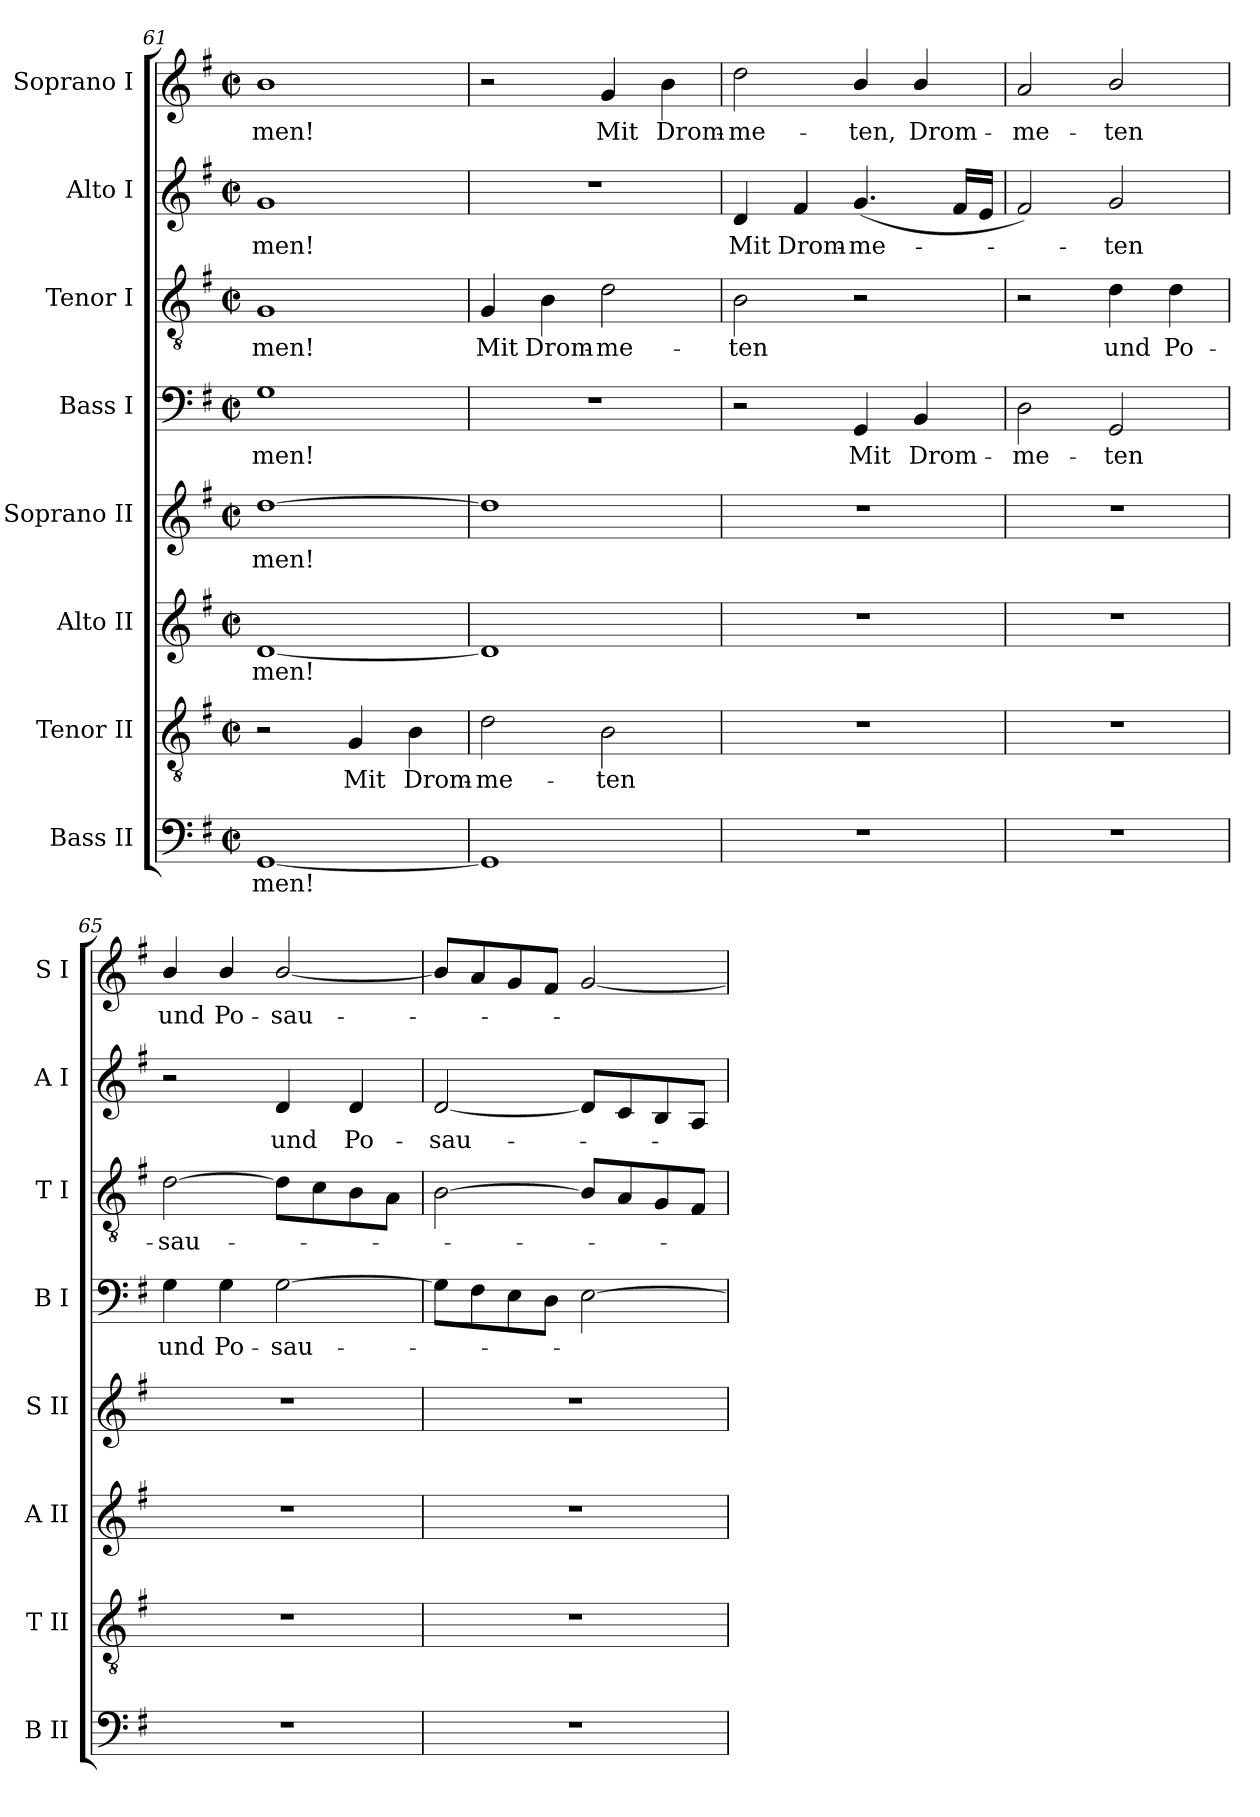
**kern	**text	**kern	**text	**kern	**text	**kern	**text	**kern	**text	**kern	**text	**kern	**text	**kern	**text
*part8	*part8	*part7	*part7	*part6	*part6	*part5	*part5	*part4	*part4	*part3	*part3	*part2	*part2	*part1	*part1
*staff8	*staff8	*staff7	*staff7	*staff6	*staff6	*staff5	*staff5	*staff4	*staff4	*staff3	*staff3	*staff2	*staff2	*staff1	*staff1
*I"Bass II	*	*I"Tenor II	*	*I"Alto II	*	*I"Soprano II	*	*I"Bass I	*	*I"Tenor I	*	*I"Alto I	*	*I"Soprano I	*
*I'B II	*	*I'T II	*	*I'A II	*	*I'S II	*	*I'B I	*	*I'T I	*	*I'A I	*	*I'S I	*
!!LO:LB:g=z
*clefF4	*	*clefGv2	*	*clefG2	*	*clefG2	*	*clefF4	*	*clefGv2	*	*clefG2	*	*clefG2	*
*k[f#]	*	*k[f#]	*	*k[f#]	*	*k[f#]	*	*k[f#]	*	*k[f#]	*	*k[f#]	*	*k[f#]	*
*G:	*	*G:	*	*G:	*	*G:	*	*G:	*	*G:	*	*G:	*	*G:	*
*M2/2	*	*M2/2	*	*M2/2	*	*M2/2	*	*M2/2	*	*M2/2	*	*M2/2	*	*M2/2	*
*met(c|)	*	*met(c|)	*	*met(c|)	*	*met(c|)	*	*met(c|)	*	*met(c|)	*	*met(c|)	*	*met(c|)	*
=61	=61	=61	=61	=61	=61	=61	=61	=61	=61	=61	=61	=61	=61	=61	=61
!	!LO:LY:b	!	!	!	!LO:LY:b	!	!LO:LY:b	!	!LO:LY:b	!	!LO:LY:b	!	!LO:LY:b	!	!LO:LY:b
[1GG	-men!	2r	.	[1d	-men!	[1dd	men!	1G	-men!	1G	men!	1g	men!	1b	-men!
!	!	!	!LO:LY:b	!	!	!	!	!	!	!	!	!	!	!	!
.	.	4G	Mit	.	.	.	.	.	.	.	.	.	.	.	.
!	!	!	!LO:LY:b	!	!	!	!	!	!	!	!	!	!	!	!
.	.	4B	Drom-	.	.	.	.	.	.	.	.	.	.	.	.
=62	=62	=62	=62	=62	=62	=62	=62	=62	=62	=62	=62	=62	=62	=62	=62
!	!	!	!LO:LY:b	!	!	!	!	!	!	!	!LO:LY:b	!	!	!	!
1GG]	.	2d	-me-	1d]	.	1dd]	.	1r	.	4G	Mit	1r	.	2r	.
!	!	!	!	!	!	!	!	!	!	!	!LO:LY:b	!	!	!	!
.	.	.	.	.	.	.	.	.	.	4B	Drom-	.	.	.	.
!	!	!	!LO:LY:b	!	!	!	!	!	!	!	!LO:LY:b	!	!	!	!LO:LY:b
.	.	2B	-ten	.	.	.	.	.	.	2d	-me-	.	.	4g	Mit
!	!	!	!	!	!	!	!	!	!	!	!	!	!	!	!LO:LY:b
.	.	.	.	.	.	.	.	.	.	.	.	.	.	4b	Drom-
=63	=63	=63	=63	=63	=63	=63	=63	=63	=63	=63	=63	=63	=63	=63	=63
!	!	!	!	!	!	!	!	!	!	!	!LO:LY:b	!	!LO:LY:b	!	!LO:LY:b
1r	.	1r	.	1r	.	1r	.	2r	.	2B	-ten	4d	Mit	2dd	-me-
!	!	!	!	!	!	!	!	!	!	!	!	!	!LO:LY:b	!	!
.	.	.	.	.	.	.	.	.	.	.	.	4f#	Drom-	.	.
!	!	!	!	!	!	!	!	!	!LO:LY:b	!	!	!	!LO:LY:b	!	!LO:LY:b
.	.	.	.	.	.	.	.	4GG	Mit	2r	.	(<4.g	-me-	4b/	-ten,
!	!	!	!	!	!	!	!	!	!LO:LY:b	!	!	!	!	!	!LO:LY:b
.	.	.	.	.	.	.	.	4BB	Drom-	.	.	.	.	4b/	Drom-
.	.	.	.	.	.	.	.	.	.	.	.	16f#LL	.	.	.
.	.	.	.	.	.	.	.	.	.	.	.	16eJJ	.	.	.
=64	=64	=64	=64	=64	=64	=64	=64	=64	=64	=64	=64	=64	=64	=64	=64
!	!	!	!	!	!	!	!	!	!LO:LY:b	!	!	!	!	!	!LO:LY:b
1r	.	1r	.	1r	.	1r	.	2D	-me-	2r	.	2f#)	.	2a	-me-
!	!	!	!	!	!	!	!	!	!LO:LY:b	!	!LO:LY:b	!	!LO:LY:b	!	!LO:LY:b
.	.	.	.	.	.	.	.	2GG	-ten	4d	und	2g	ten	2b/	-ten
!	!	!	!	!	!	!	!	!	!	!	!LO:LY:b	!	!	!	!
.	.	.	.	.	.	.	.	.	.	4d	Po-	.	.	.	.
=65	=65	=65	=65	=65	=65	=65	=65	=65	=65	=65	=65	=65	=65	=65	=65
!	!	!	!	!	!	!	!	!	!LO:LY:b	!	!LO:LY:b	!	!	!	!LO:LY:b
1r	.	1r	.	1r	.	1r	.	4G	und	[2d	-sau-	2r	.	4b/	und
!	!	!	!	!	!	!	!	!	!LO:LY:b	!	!	!	!	!	!LO:LY:b
.	.	.	.	.	.	.	.	4G	Po-	.	.	.	.	4b/	Po-
!	!	!	!	!	!	!	!	!	!LO:LY:b	!	!	!	!LO:LY:b	!	!LO:LY:b
.	.	.	.	.	.	.	.	[2G	-sau-	8dL]	.	4d	und	[2b/	-sau-
.	.	.	.	.	.	.	.	.	.	8c	.	.	.	.	.
!	!	!	!	!	!	!	!	!	!	!	!	!	!LO:LY:b	!	!
.	.	.	.	.	.	.	.	.	.	8B	.	4d	Po-	.	.
.	.	.	.	.	.	.	.	.	.	8AJ	.	.	.	.	.
=66	=66	=66	=66	=66	=66	=66	=66	=66	=66	=66	=66	=66	=66	=66	=66
!	!	!	!	!	!	!	!	!	!	!	!	!	!LO:LY:b	!	!
1r	.	1r	.	1r	.	1r	.	8GL]	.	[2B	.	[2d	-sau-	8bL]	.
.	.	.	.	.	.	.	.	8F#	.	.	.	.	.	8a	.
.	.	.	.	.	.	.	.	8E	.	.	.	.	.	8g	.
.	.	.	.	.	.	.	.	8DJ	.	.	.	.	.	8f#J	.
.	.	.	.	.	.	.	.	[2E	.	8BL]	.	8dL]	.	[2g	.
.	.	.	.	.	.	.	.	.	.	8A	.	8c	.	.	.
.	.	.	.	.	.	.	.	.	.	8G	.	8B	.	.	.
.	.	.	.	.	.	.	.	.	.	8F#J	.	8AJ	.	.	.
=	=	=	=	=	=	=	=	=	=	=	=	=	=	=	=
*-	*-	*-	*-	*-	*-	*-	*-	*-	*-	*-	*-	*-	*-	*-	*-
